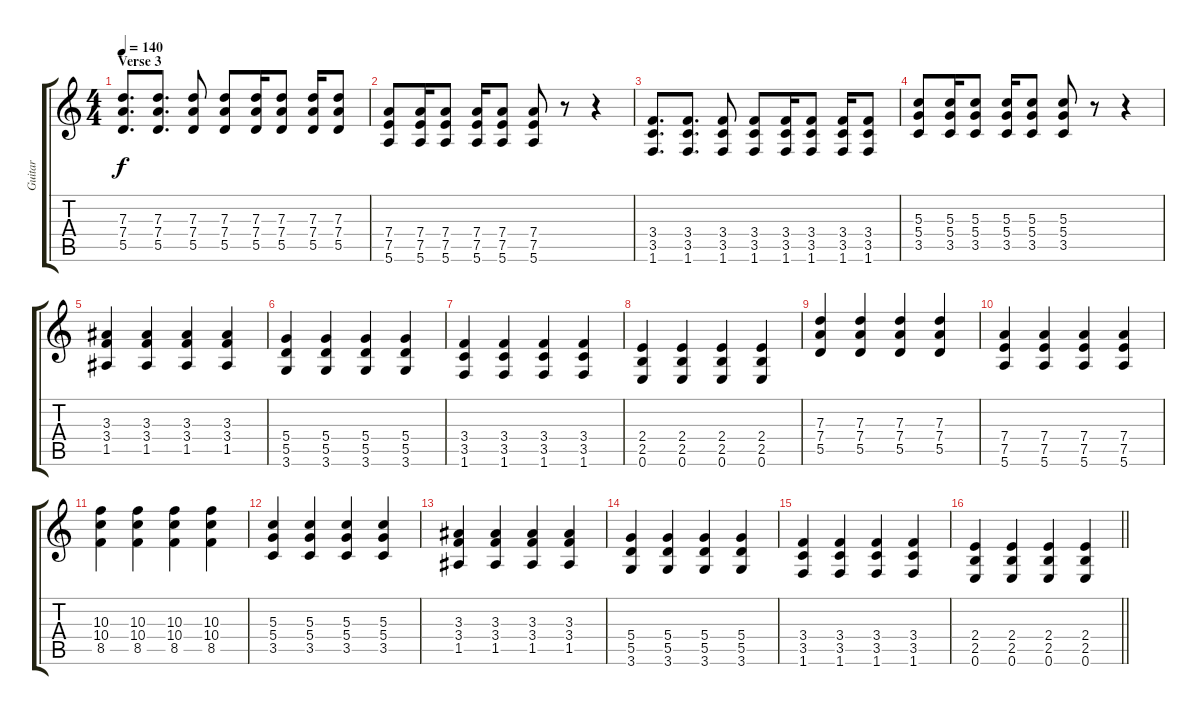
\track ("Guitar" "Guitar") {instrument acousticguitarsteel}
\staff {score tabs}
\tuning (E4 B3 G3 D3 A2 E2) {hide}
\ts (4 4)
\section ("" "Verse 3")
\tempo 140
\clef g2
\ks c
(7.3 7.4 5.5).8{d dy f} (7.3 7.4 5.5).8{d} (7.3 7.4 5.5).8 (7.3 7.4 5.5).8 (7.3 7.4 5.5).16 (7.3 7.4 5.5).8 (7.3 7.4 5.5).16 (7.3 7.4 5.5).8 |
(7.4 7.5 5.6).8 (7.4 7.5 5.6).16 (7.4 7.5 5.6).8 (7.4 7.5 5.6).16 (7.4 7.5 5.6).8 (7.4 7.5 5.6).8 r.8 r.4 |
(3.4 3.5 1.6).8{d} (3.4 3.5 1.6).8{d} (3.4 3.5 1.6).8 (3.4 3.5 1.6).8 (3.4 3.5 1.6).16 (3.4 3.5 1.6).8 (3.4 3.5 1.6).16 (3.4 3.5 1.6).8 |
(5.3 5.4 3.5).8 (5.3 5.4 3.5).16 (5.3 5.4 3.5).8 (5.3 5.4 3.5).16 (5.3 5.4 3.5).8 (5.3 5.4 3.5).8 r.8 r.4 |
(3.3 3.4 1.5).4 (3.3 3.4 1.5).4 (3.3 3.4 1.5).4 (3.3 3.4 1.5).4 |
(5.4 5.5 3.6).4 (5.4 5.5 3.6).4 (5.4 5.5 3.6).4 (5.4 5.5 3.6).4 |
(3.4 3.5 1.6).4 (3.4 3.5 1.6).4 (3.4 3.5 1.6).4 (3.4 3.5 1.6).4 |
(2.4 2.5 0.6).4 (2.4 2.5 0.6).4 (2.4 2.5 0.6).4 (2.4 2.5 0.6).4 |
(7.3 7.4 5.5).4 (7.3 7.4 5.5).4 (7.3 7.4 5.5).4 (7.3 7.4 5.5).4 |
(7.4 7.5 5.6).4 (7.4 7.5 5.6).4 (7.4 7.5 5.6).4 (7.4 7.5 5.6).4 |
(10.3 10.4 8.5).4 (10.3 10.4 8.5).4 (10.3 10.4 8.5).4 (10.3 10.4 8.5).4 |
(5.3 5.4 3.5).4 (5.3 5.4 3.5).4 (5.3 5.4 3.5).4 (5.3 5.4 3.5).4 |
(3.3 3.4 1.5).4 (3.3 3.4 1.5).4 (3.3 3.4 1.5).4 (3.3 3.4 1.5).4 |
(5.4 5.5 3.6).4 (5.4 5.5 3.6).4 (5.4 5.5 3.6).4 (5.4 5.5 3.6).4 |
(3.4 3.5 1.6).4 (3.4 3.5 1.6).4 (3.4 3.5 1.6).4 (3.4 3.5 1.6).4 |
\barLineRight lightlight
(2.4 2.5 0.6).4 (2.4 2.5 0.6).4 (2.4 2.5 0.6).4 (2.4 2.5 0.6).4
